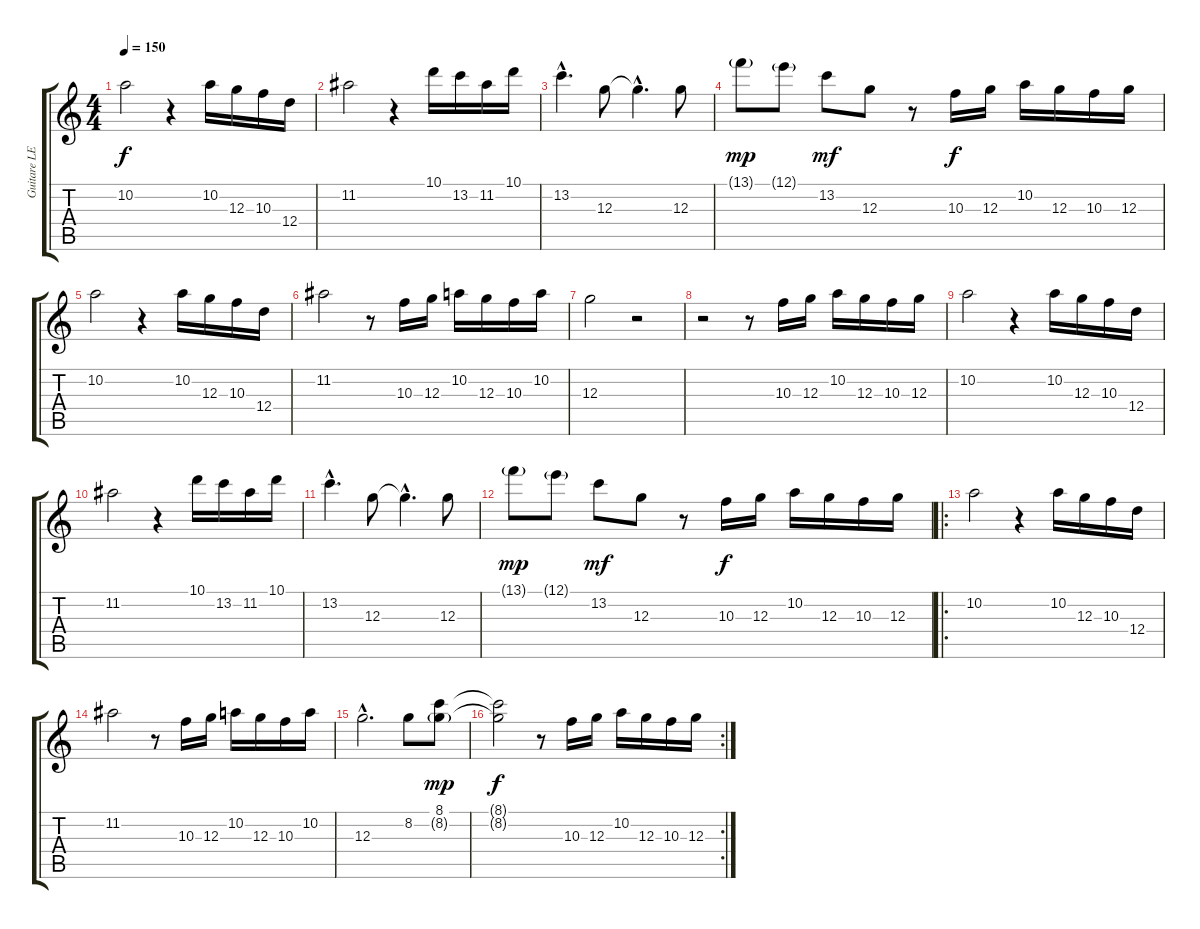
\track ("Guitare LEAD" "Guitare LE") {instrument distortionguitar}
\staff {score tabs}
\tuning (E4 B3 G3 D3 A2 E2) {hide}
\ts (4 4)
\tempo 150
\clef g2
\ks c
10.2.2{dy f} r.4 10.2.16 12.3.16 10.3.16 12.4.16 |
11.2.2 r.4 10.1.16 13.2.16 11.2.16 10.1.16 |
13.2{hac}.4{d} 12.3.8 12.3{hac t}.4{d} 12.3.8 |
13.1{g}.8{dy mp} 12.1{g}.8 13.2.8{dy mf} 12.3.8 r.8 10.3.16{dy f} 12.3.16 10.2.16 12.3.16 10.3.16 12.3.16 |
10.2.2 r.4 10.2.16 12.3.16 10.3.16 12.4.16 |
11.2.2 r.8 10.3.16 12.3.16 10.2.16 12.3.16 10.3.16 10.2.16 |
12.3.2 r.2 |
r.2 r.8 10.3.16 12.3.16 10.2.16 12.3.16 10.3.16 12.3.16 |
10.2.2 r.4 10.2.16 12.3.16 10.3.16 12.4.16 |
11.2.2 r.4 10.1.16 13.2.16 11.2.16 10.1.16 |
13.2{hac}.4{d} 12.3.8 12.3{hac t}.4{d} 12.3.8 |
13.1{g}.8{dy mp} 12.1{g}.8 13.2.8{dy mf} 12.3.8 r.8 10.3.16{dy f} 12.3.16 10.2.16 12.3.16 10.3.16 12.3.16 |
\ro
10.2.2 r.4 10.2.16 12.3.16 10.3.16 12.4.16 |
11.2.2 r.8 10.3.16 12.3.16 10.2.16 12.3.16 10.3.16 10.2.16 |
12.3{hac}.2{d} 8.2.8 (8.1 8.2{g}).8{dy mp} |
\rc 2
(8.1{t} 8.2{t}).2{dy f} r.8 10.3.16 12.3.16 10.2.16 12.3.16 10.3.16 12.3.16
